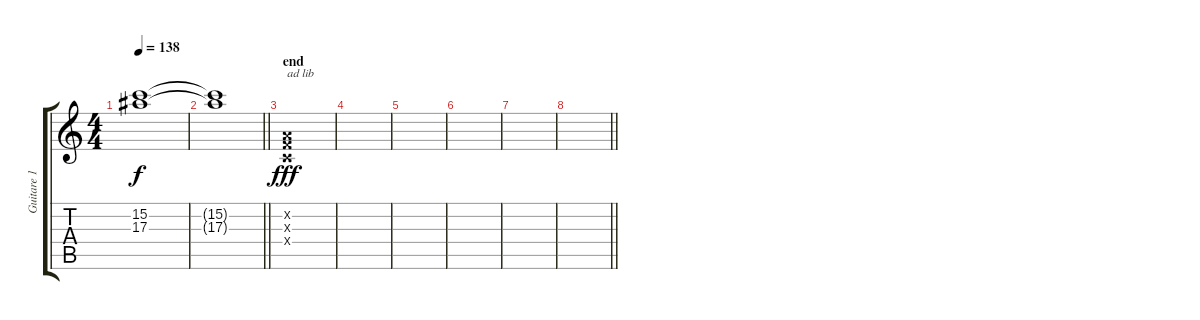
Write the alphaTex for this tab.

\track ("Guitare 1" "Guitare 1") {instrument overdrivenguitar}
\staff {score tabs}
\tuning (D4 A3 F3 C3 G2 C2) {hide}
\ts (4 4)
\tempo 138
\clef g2
\ks c
(15.2{t} 17.3{t}).1{dy f} |
\barLineRight lightlight
(15.2{t} 17.3{t}).1 |
\section ("" "end")
(0.2{x} 0.3{x} 0.4{x}).1{txt "ad lib" dy fff} |
|
|
|
|
\barLineRight lightlight
